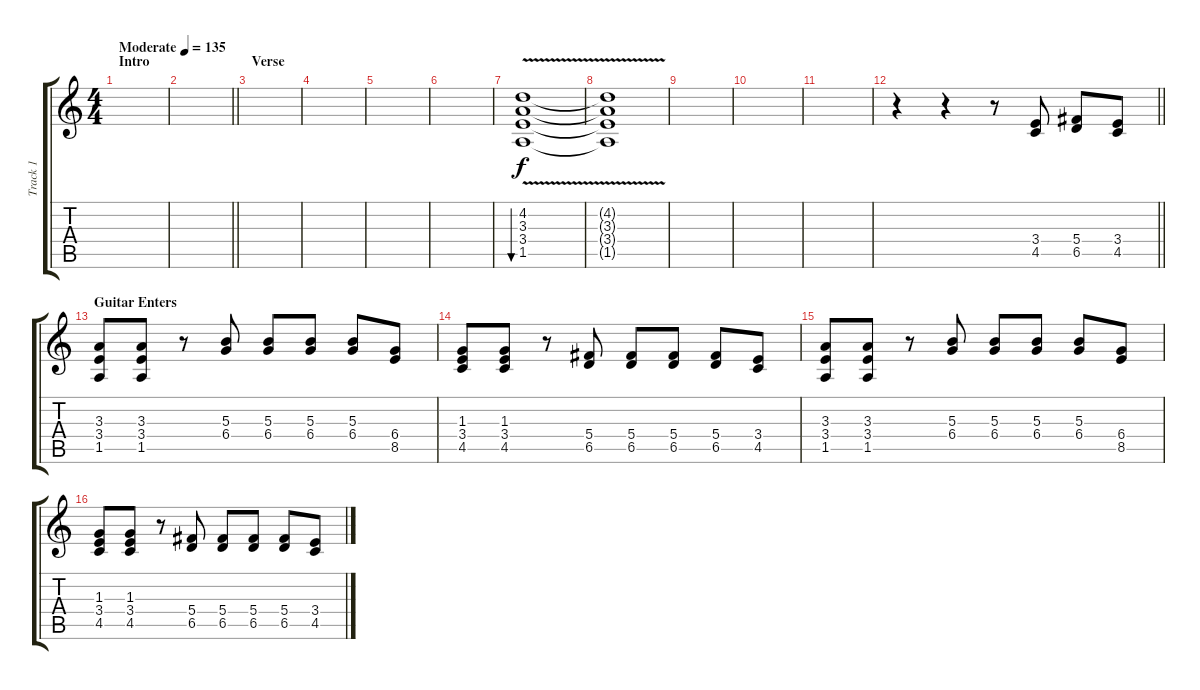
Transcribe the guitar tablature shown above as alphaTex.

\track ("Track 1" "Track 1") {instrument distortionguitar}
\staff {score tabs}
\tuning (Eb4 Bb3 Gb3 Db3 Ab2 Eb2) {hide}
\ts (4 4)
\section ("" "Intro")
\tempo (135 "Moderate")
\clef g2
\ks c
|
\barLineRight lightlight
|
\section ("" "Verse")
|
|
|
|
(4.2 3.3 3.4{v} 1.5).1{bu 480 volume 7 instrument overdrivenguitar} |
(4.2{t} 3.3{t} 3.4{t} 1.5{t}).1{volume 0} |
|
|
|
\barLineRight lightlight
r.4{volume 10} r.4 r.8 (3.4 4.5).8 (5.4 6.5).8 (3.4 4.5).8 |
\section ("" "Guitar Enters")
(3.3 3.4 1.5).8{volume 10} (3.3 3.4 1.5).8 r.8 (5.3 6.4).8 (5.3 6.4).8 (5.3 6.4).8 (5.3 6.4).8 (6.4 8.5).8 |
(1.3 3.4 4.5).8 (1.3 3.4 4.5).8 r.8 (5.4 6.5).8 (5.4 6.5).8 (5.4 6.5).8 (5.4 6.5).8 (3.4 4.5).8 |
(3.3 3.4 1.5).8{volume 10} (3.3 3.4 1.5).8 r.8 (5.3 6.4).8 (5.3 6.4).8 (5.3 6.4).8 (5.3 6.4).8 (6.4 8.5).8 |
(1.3 3.4 4.5).8 (1.3 3.4 4.5).8 r.8 (5.4 6.5).8 (5.4 6.5).8 (5.4 6.5).8 (5.4 6.5).8 (3.4 4.5).8
